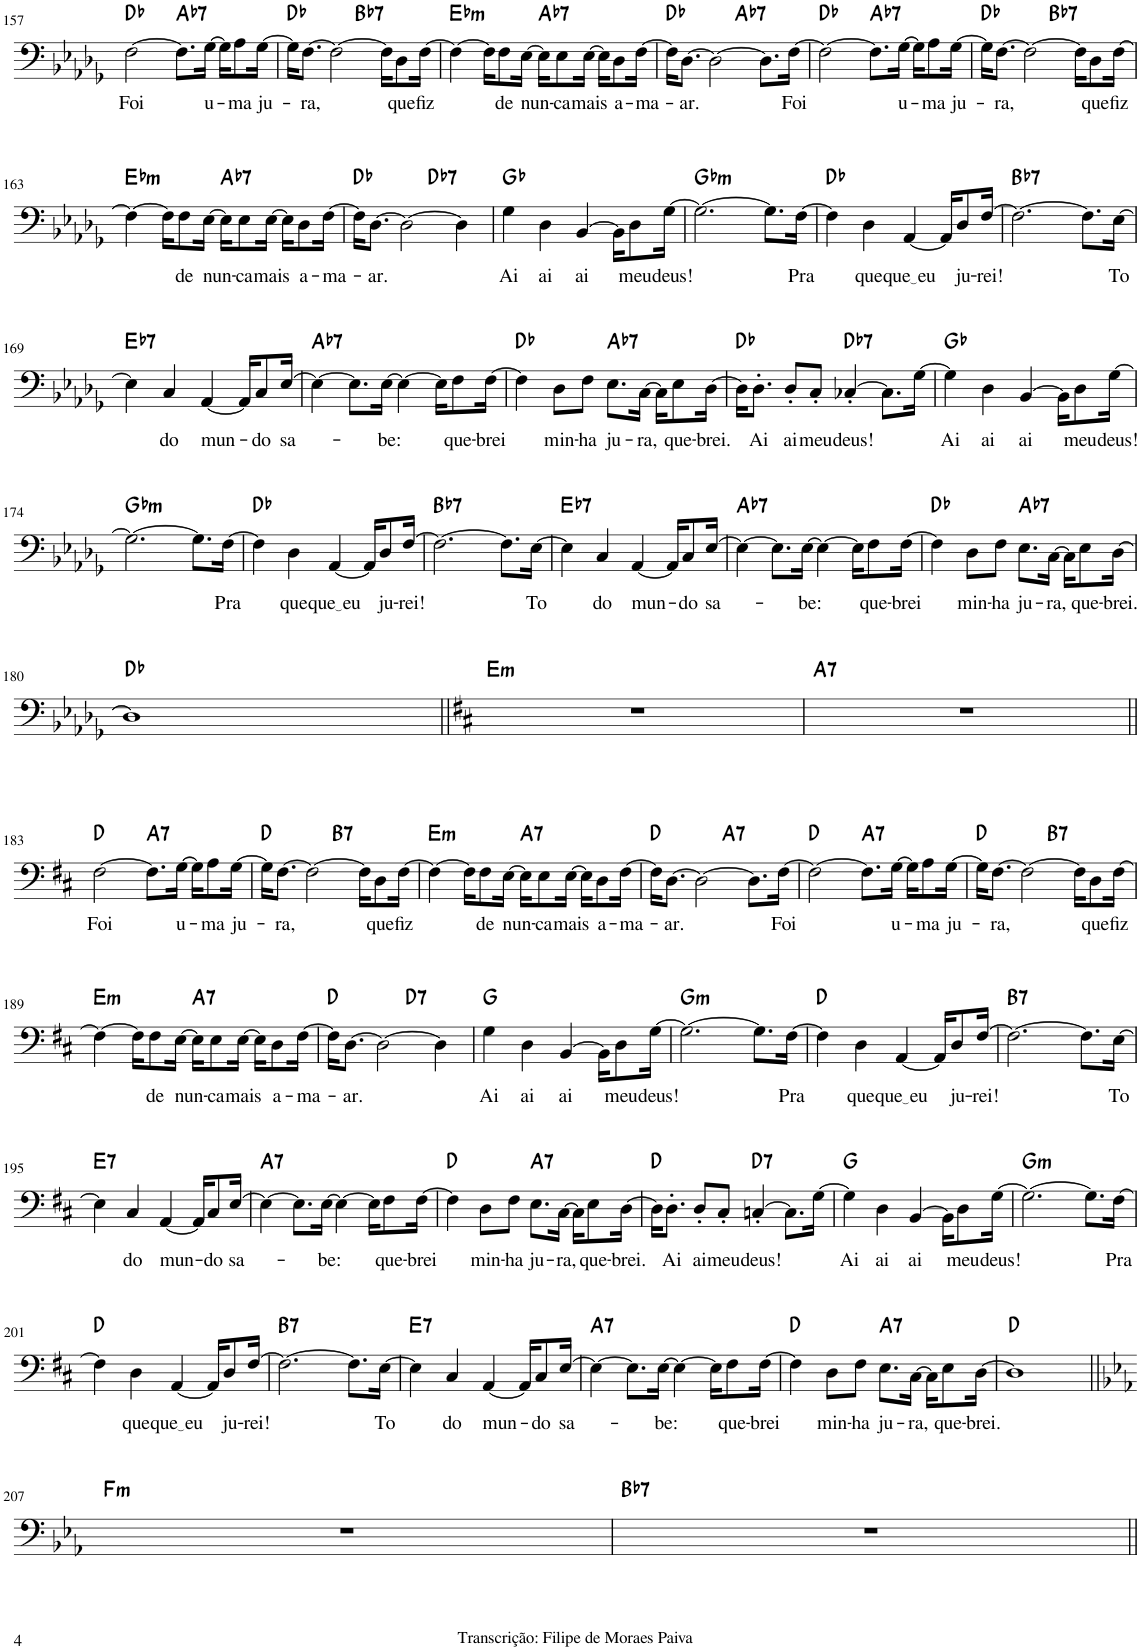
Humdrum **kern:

**kern	**text	**harte
*part1	*part1	*part1
*staff1	*staff1	*
*I"Melodia	*	*
!!LO:PB:g=z
*clefF4	*	*
*k[b-e-a-d-g-]	*	*
*M4/4	*	*
=157	=157	=157
!	!LO:LY:b	!
[2F\	Foi	Db:maj
!	!	!LO:H:kt=7
8.F\L]	.	Ab:7
!	!LO:LY:b	!
[16G-\Jk	u-	.
16G-\KL]	.	.
!	!LO:LY:b	!
8A-\	-ma	.
!	!LO:LY:b	!
[16G-\Jk	ju-	.
=158	=158	=158
*^	*	*
16G-\KL]	2ryy	.	Db:maj
!	!	!LO:LY:b	!
[8.F\J	.	-ra,	.
2F\_	.	.	.
!	!	!	!LO:H:kt=7
.	2ryy	.	Bb:7
16F\KL]	.	.	.
!	!	!LO:LY:b	!
8D-\	.	que	.
!	!	!LO:LY:b	!
[16F\Jk	.	fiz	.
=159	=159	=159	=159
!	!	!	!LO:H:kt=m
*v	*v	*	*
4F\_	.	Eb:min
16F\KL]	.	.
!	!LO:LY:b	!
8F\	de	.
!	!LO:LY:b	!
[16E-\Jk	nun-	.
!	!	!LO:H:kt=7
16E-\KL]	.	Ab:7
!	!LO:LY:b	!
8E-\	-ca	.
!	!LO:LY:b	!
[16E-\Jk	mais	.
16E-\KL]	.	.
!	!LO:LY:b	!
8D-\	a-	.
!	!LO:LY:b	!
[16F\Jk	-ma-	.
=160	=160	=160
*^	*	*
16F\KL]	2ryy	.	Db:maj
!	!	!LO:LY:b	!
[8.D-\J	.	-ar.	.
2D-\_	.	.	.
!	!	!	!LO:H:kt=7
.	2ryy	.	Ab:7
8.D-\L]	.	.	.
!	!	!LO:LY:b	!
[16F\Jk	.	Foi	.
*v	*v	*	*
=161	=161	=161
2F\_	.	Db:maj
!	!	!LO:H:kt=7
8.F\L]	.	Ab:7
!	!LO:LY:b	!
[16G-\Jk	u-	.
16G-\KL]	.	.
!	!LO:LY:b	!
8A-\	-ma	.
!	!LO:LY:b	!
[16G-\Jk	ju-	.
=162	=162	=162
*^	*	*
16G-\KL]	2ryy	.	Db:maj
!	!	!LO:LY:b	!
[8.F\J	.	-ra,	.
2F\_	.	.	.
!	!	!	!LO:H:kt=7
.	2ryy	.	Bb:7
16F\KL]	.	.	.
!	!	!LO:LY:b	!
8D-\	.	que	.
!	!	!LO:LY:b	!
[16F\Jk	.	fiz	.
!!LO:LB:g=z	!!
=163	=163	=163	=163
!	!	!	!LO:H:kt=m
*v	*v	*	*
4F\_	.	Eb:min
16F\KL]	.	.
!	!LO:LY:b	!
8F\	de	.
!	!LO:LY:b	!
[16E-\Jk	nun-	.
!	!	!LO:H:kt=7
16E-\KL]	.	Ab:7
!	!LO:LY:b	!
8E-\	-ca	.
!	!LO:LY:b	!
[16E-\Jk	mais	.
16E-\KL]	.	.
!	!LO:LY:b	!
8D-\	a-	.
!	!LO:LY:b	!
[16F\Jk	-ma-	.
=164	=164	=164
*^	*	*
16F\KL]	2ryy	.	Db:maj
!	!	!LO:LY:b	!
[8.D-\J	.	-ar.	.
2D-\_	.	.	.
!	!	!	!LO:H:kt=7
.	2ryy	.	Db:7
4D-\]	.	.	.
=165	=165	=165	=165
!	!	!LO:LY:b	!
*v	*v	*	*
4G-\	Ai	Gb:maj
!	!LO:LY:b	!
4D-\	ai	.
!	!LO:LY:b	!
[4BB-/	ai	.
16BB-\KL]	.	.
!	!LO:LY:b	!
8D-\	meu	.
!	!LO:LY:b	!
[16G-\Jk	deus!	.
=166	=166	=166
!	!	!LO:H:kt=m
2.G-\_	.	Gb:min
8.G-\L]	.	.
!	!LO:LY:b	!
[16F\Jk	Pra	.
=167	=167	=167
4F\]	.	Db:maj
!	!LO:LY:b	!
4D-\	que	.
!	!LO:LY:b	!
[4AA-/	que eu	.
16AA-/KL]	.	.
!	!LO:LY:b	!
8D-/	ju-	.
!	!LO:LY:b	!
[16F/Jk	-rei!	.
=168	=168	=168
!	!	!LO:H:kt=7
2.F\_	.	Bb:7
8.F\L]	.	.
!	!LO:LY:b	!
[16E-\Jk	To	.
!!LO:LB:g=z
=169	=169	=169
!	!	!LO:H:kt=7
4E-\]	.	Eb:7
!	!LO:LY:b	!
4C/	do	.
!	!LO:LY:b	!
[4AA-/	mun-	.
16AA-/KL]	.	.
!	!LO:LY:b	!
8C/	-do	.
!	!LO:LY:b	!
[16E-/Jk	sa-	.
=170	=170	=170
!	!	!LO:H:kt=7
4E-\_	.	Ab:7
8.E-\L]	.	.
!	!LO:LY:b	!
[16E-\Jk	-be:	.
4E-\_	.	.
16E-\KL]	.	.
!	!LO:LY:b	!
8F\	que-	.
!	!LO:LY:b	!
[16F\Jk	-brei	.
=171	=171	=171
4F\]	.	Db:maj
!	!LO:LY:b	!
8D-\L	min-	.
!	!LO:LY:b	!
8F\J	-ha	.
!	!LO:LY:b	!LO:H:kt=7
8.E-\L	ju-	Ab:7
!	!LO:LY:b	!
[16C\Jk	-ra,	.
16C\KL]	.	.
!	!LO:LY:b	!
8E-\	que-	.
!	!LO:LY:b	!
[16D-\Jk	-brei.	.
=172	=172	=172
16D-\KL]	.	Db:maj
!	!LO:LY:b	!
8.D-'\J	Ai	.
!	!LO:LY:b	!
8D-'/L	ai	.
!	!LO:LY:b	!
8C'/J	meu	.
!	!LO:LY:b	!LO:H:kt=7
[4C-X'/	deus!	Db:7
8.C-\L]	.	.
[16G-\Jk	.	.
=173	=173	=173
!	!LO:LY:b	!
4G-\]	Ai	Gb:maj
!	!LO:LY:b	!
4D-\	ai	.
!	!LO:LY:b	!
[4BB-/	ai	.
16BB-\KL]	.	.
!	!LO:LY:b	!
8D-\	meu	.
!	!LO:LY:b	!
[16G-\Jk	deus!	.
!!LO:LB:g=z
=174	=174	=174
!	!	!LO:H:kt=m
2.G-\_	.	Gb:min
8.G-\L]	.	.
!	!LO:LY:b	!
[16F\Jk	Pra	.
=175	=175	=175
4F\]	.	Db:maj
!	!LO:LY:b	!
4D-\	que	.
!	!LO:LY:b	!
[4AA-/	que eu	.
16AA-/KL]	.	.
!	!LO:LY:b	!
8D-/	ju-	.
!	!LO:LY:b	!
[16F/Jk	-rei!	.
=176	=176	=176
!	!	!LO:H:kt=7
2.F\_	.	Bb:7
8.F\L]	.	.
!	!LO:LY:b	!
[16E-\Jk	To	.
=177	=177	=177
!	!	!LO:H:kt=7
4E-\]	.	Eb:7
!	!LO:LY:b	!
4C/	do	.
!	!LO:LY:b	!
[4AA-/	mun-	.
16AA-/KL]	.	.
!	!LO:LY:b	!
8C/	-do	.
!	!LO:LY:b	!
[16E-/Jk	sa-	.
=178	=178	=178
!	!	!LO:H:kt=7
4E-\_	.	Ab:7
8.E-\L]	.	.
!	!LO:LY:b	!
[16E-\Jk	-be:	.
4E-\_	.	.
16E-\KL]	.	.
!	!LO:LY:b	!
8F\	que-	.
!	!LO:LY:b	!
[16F\Jk	-brei	.
=179	=179	=179
4F\]	.	Db:maj
!	!LO:LY:b	!
8D-\L	min-	.
!	!LO:LY:b	!
8F\J	-ha	.
!	!LO:LY:b	!LO:H:kt=7
8.E-\L	ju-	Ab:7
!	!LO:LY:b	!
[16C\Jk	-ra,	.
16C\KL]	.	.
!	!LO:LY:b	!
8E-\	que-	.
!	!LO:LY:b	!
[16D-\Jk	-brei.	.
!!LO:LB:g=z
=180	=180	=180
1D-]	.	Db:maj
=181||	=181||	=181||
*k[f#c#]	*	*
!	!	!LO:H:kt=m
1r	.	E:min
=182	=182	=182
!	!	!LO:H:kt=7
1r	.	A:7
!!LO:LB:g=z
=183||	=183||	=183||
*k[f#c#]	*	*
!	!LO:LY:b	!
[2F#\	Foi	D:maj
!	!	!LO:H:kt=7
8.F#\L]	.	A:7
!	!LO:LY:b	!
[16G\Jk	u-	.
16G\KL]	.	.
!	!LO:LY:b	!
8A\	-ma	.
!	!LO:LY:b	!
[16G\Jk	ju-	.
=184	=184	=184
*^	*	*
16G\KL]	2ryy	.	D:maj
!	!	!LO:LY:b	!
[8.F#\J	.	-ra,	.
2F#\_	.	.	.
!	!	!	!LO:H:kt=7
.	2ryy	.	B:7
16F#\KL]	.	.	.
!	!	!LO:LY:b	!
8D\	.	que	.
!	!	!LO:LY:b	!
[16F#\Jk	.	fiz	.
=185	=185	=185	=185
!	!	!	!LO:H:kt=m
*v	*v	*	*
4F#\_	.	E:min
16F#\KL]	.	.
!	!LO:LY:b	!
8F#\	de	.
!	!LO:LY:b	!
[16E\Jk	nun-	.
!	!	!LO:H:kt=7
16E\KL]	.	A:7
!	!LO:LY:b	!
8E\	-ca	.
!	!LO:LY:b	!
[16E\Jk	mais	.
16E\KL]	.	.
!	!LO:LY:b	!
8D\	a-	.
!	!LO:LY:b	!
[16F#\Jk	-ma-	.
=186	=186	=186
*^	*	*
16F#\KL]	2ryy	.	D:maj
!	!	!LO:LY:b	!
[8.D\J	.	-ar.	.
2D\_	.	.	.
!	!	!	!LO:H:kt=7
.	2ryy	.	A:7
8.D\L]	.	.	.
!	!	!LO:LY:b	!
[16F#\Jk	.	Foi	.
*v	*v	*	*
=187	=187	=187
2F#\_	.	D:maj
!	!	!LO:H:kt=7
8.F#\L]	.	A:7
!	!LO:LY:b	!
[16G\Jk	u-	.
16G\KL]	.	.
!	!LO:LY:b	!
8A\	-ma	.
!	!LO:LY:b	!
[16G\Jk	ju-	.
=188	=188	=188
*^	*	*
16G\KL]	2ryy	.	D:maj
!	!	!LO:LY:b	!
[8.F#\J	.	-ra,	.
2F#\_	.	.	.
!	!	!	!LO:H:kt=7
.	2ryy	.	B:7
16F#\KL]	.	.	.
!	!	!LO:LY:b	!
8D\	.	que	.
!	!	!LO:LY:b	!
[16F#\Jk	.	fiz	.
!!LO:LB:g=z	!!
=189	=189	=189	=189
!	!	!	!LO:H:kt=m
*v	*v	*	*
4F#\_	.	E:min
16F#\KL]	.	.
!	!LO:LY:b	!
8F#\	de	.
!	!LO:LY:b	!
[16E\Jk	nun-	.
!	!	!LO:H:kt=7
16E\KL]	.	A:7
!	!LO:LY:b	!
8E\	-ca	.
!	!LO:LY:b	!
[16E\Jk	mais	.
16E\KL]	.	.
!	!LO:LY:b	!
8D\	a-	.
!	!LO:LY:b	!
[16F#\Jk	-ma-	.
=190	=190	=190
*^	*	*
16F#\KL]	2ryy	.	D:maj
!	!	!LO:LY:b	!
[8.D\J	.	-ar.	.
2D\_	.	.	.
!	!	!	!LO:H:kt=7
.	2ryy	.	D:7
4D\]	.	.	.
=191	=191	=191	=191
!	!	!LO:LY:b	!
*v	*v	*	*
4G\	Ai	G:maj
!	!LO:LY:b	!
4D\	ai	.
!	!LO:LY:b	!
[4BB/	ai	.
16BB\KL]	.	.
!	!LO:LY:b	!
8D\	meu	.
!	!LO:LY:b	!
[16G\Jk	deus!	.
=192	=192	=192
!	!	!LO:H:kt=m
2.G\_	.	G:min
8.G\L]	.	.
!	!LO:LY:b	!
[16F#\Jk	Pra	.
=193	=193	=193
4F#\]	.	D:maj
!	!LO:LY:b	!
4D\	que	.
!	!LO:LY:b	!
[4AA/	que eu	.
16AA/KL]	.	.
!	!LO:LY:b	!
8D/	ju-	.
!	!LO:LY:b	!
[16F#/Jk	-rei!	.
=194	=194	=194
!	!	!LO:H:kt=7
2.F#\_	.	B:7
8.F#\L]	.	.
!	!LO:LY:b	!
[16E\Jk	To	.
!!LO:LB:g=z
=195	=195	=195
!	!	!LO:H:kt=7
4E\]	.	E:7
!	!LO:LY:b	!
4C#/	do	.
!	!LO:LY:b	!
[4AA/	mun-	.
16AA/KL]	.	.
!	!LO:LY:b	!
8C#/	-do	.
!	!LO:LY:b	!
[16E/Jk	sa-	.
=196	=196	=196
!	!	!LO:H:kt=7
4E\_	.	A:7
8.E\L]	.	.
!	!LO:LY:b	!
[16E\Jk	-be:	.
4E\_	.	.
16E\KL]	.	.
!	!LO:LY:b	!
8F#\	que-	.
!	!LO:LY:b	!
[16F#\Jk	-brei	.
=197	=197	=197
4F#\]	.	D:maj
!	!LO:LY:b	!
8D\L	min-	.
!	!LO:LY:b	!
8F#\J	-ha	.
!	!LO:LY:b	!LO:H:kt=7
8.E\L	ju-	A:7
!	!LO:LY:b	!
[16C#\Jk	-ra,	.
16C#\KL]	.	.
!	!LO:LY:b	!
8E\	que-	.
!	!LO:LY:b	!
[16D\Jk	-brei.	.
=198	=198	=198
16D\KL]	.	D:maj
!	!LO:LY:b	!
8.D'\J	Ai	.
!	!LO:LY:b	!
8D'/L	ai	.
!	!LO:LY:b	!
8C#'/J	meu	.
!	!LO:LY:b	!LO:H:kt=7
[4Cn'/	deus!	D:7
8.C\L]	.	.
[16G\Jk	.	.
=199	=199	=199
!	!LO:LY:b	!
4G\]	Ai	G:maj
!	!LO:LY:b	!
4D\	ai	.
!	!LO:LY:b	!
[4BB/	ai	.
16BB\KL]	.	.
!	!LO:LY:b	!
8D\	meu	.
!	!LO:LY:b	!
[16G\Jk	deus!	.
=200	=200	=200
!	!	!LO:H:kt=m
2.G\_	.	G:min
8.G\L]	.	.
!	!LO:LY:b	!
[16F#\Jk	Pra	.
!!LO:LB:g=z
=201	=201	=201
4F#\]	.	D:maj
!	!LO:LY:b	!
4D\	que	.
!	!LO:LY:b	!
[4AA/	que eu	.
16AA/KL]	.	.
!	!LO:LY:b	!
8D/	ju-	.
!	!LO:LY:b	!
[16F#/Jk	-rei!	.
=202	=202	=202
!	!	!LO:H:kt=7
2.F#\_	.	B:7
8.F#\L]	.	.
!	!LO:LY:b	!
[16E\Jk	To	.
=203	=203	=203
!	!	!LO:H:kt=7
4E\]	.	E:7
!	!LO:LY:b	!
4C#/	do	.
!	!LO:LY:b	!
[4AA/	mun-	.
16AA/KL]	.	.
!	!LO:LY:b	!
8C#/	-do	.
!	!LO:LY:b	!
[16E/Jk	sa-	.
=204	=204	=204
!	!	!LO:H:kt=7
4E\_	.	A:7
8.E\L]	.	.
!	!LO:LY:b	!
[16E\Jk	-be:	.
4E\_	.	.
16E\KL]	.	.
!	!LO:LY:b	!
8F#\	que-	.
!	!LO:LY:b	!
[16F#\Jk	-brei	.
=205	=205	=205
4F#\]	.	D:maj
!	!LO:LY:b	!
8D\L	min-	.
!	!LO:LY:b	!
8F#\J	-ha	.
!	!LO:LY:b	!LO:H:kt=7
8.E\L	ju-	A:7
!	!LO:LY:b	!
[16C#\Jk	-ra,	.
16C#\KL]	.	.
!	!LO:LY:b	!
8E\	que-	.
!	!LO:LY:b	!
[16D\Jk	-brei.	.
=206	=206	=206
1D]	.	D:maj
!!LO:LB:g=z
=207||	=207||	=207||
*k[b-e-a-]	*	*
!	!	!LO:H:kt=m
1r	.	F:min
=208	=208	=208
!	!	!LO:H:kt=7
1r	.	Bb:7
=||	=||	=||
*-	*-	*-
